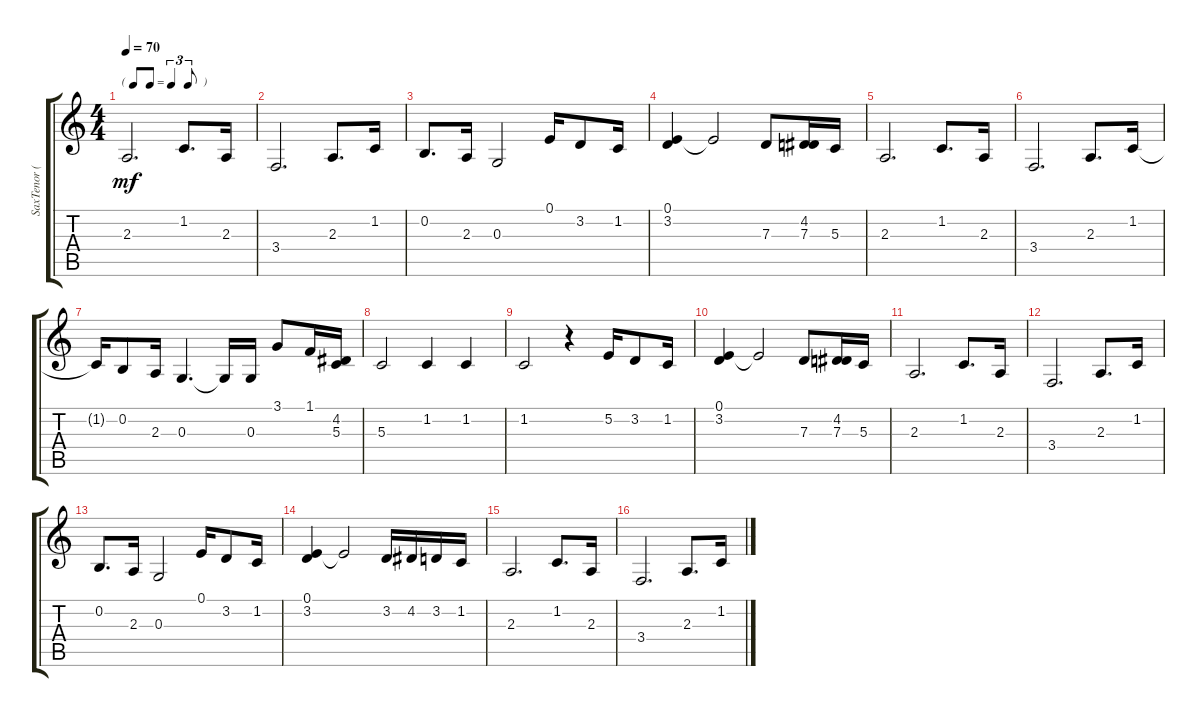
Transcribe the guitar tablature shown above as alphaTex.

\track ("SaxTenor (Melody)" "SaxTenor (") {instrument tenorsax}
\staff {score tabs}
\tuning (E4 B3 G3 D3 A2 E2) {hide}
\ts (4 4)
\tf triplet8th
\tempo 70
\clef g2
\ks c
2.3.2{d dy mf} 1.2.8{d} 2.3.16 |
3.4.2{d} 2.3.8{d} 1.2.16 |
0.2.8{d} 2.3.16 0.3.2 0.1.16 3.2.8 1.2.16 |
(0.1 3.2).4 0.1{t}.2 7.3.8 (4.2 7.3).16 5.3.16 |
2.3.2{d} 1.2.8{d} 2.3.16 |
3.4.2{d} 2.3.8{d} 1.2.16 |
1.2{t}.16 0.2.8 2.3.16 0.3.4{d} 0.3{t}.16 0.3.16 3.1.8 1.1.16 (4.2 5.3).16 |
5.3.2 1.2.4 1.2.4 |
1.2.2 r.4 5.2.16 3.2.8 1.2.16 |
(0.1 3.2).4 0.1{t}.2 7.3.8 (4.2 7.3).16 5.3.16 |
2.3.2{d} 1.2.8{d} 2.3.16 |
3.4.2{d} 2.3.8{d} 1.2.16 |
0.2.8{d} 2.3.16 0.3.2 0.1.16 3.2.8 1.2.16 |
(0.1 3.2).4 0.1{t}.2 3.2.16 4.2.16 3.2.16 1.2.16 |
2.3.2{d} 1.2.8{d} 2.3.16 |
3.4.2{d} 2.3.8{d} 1.2.16
